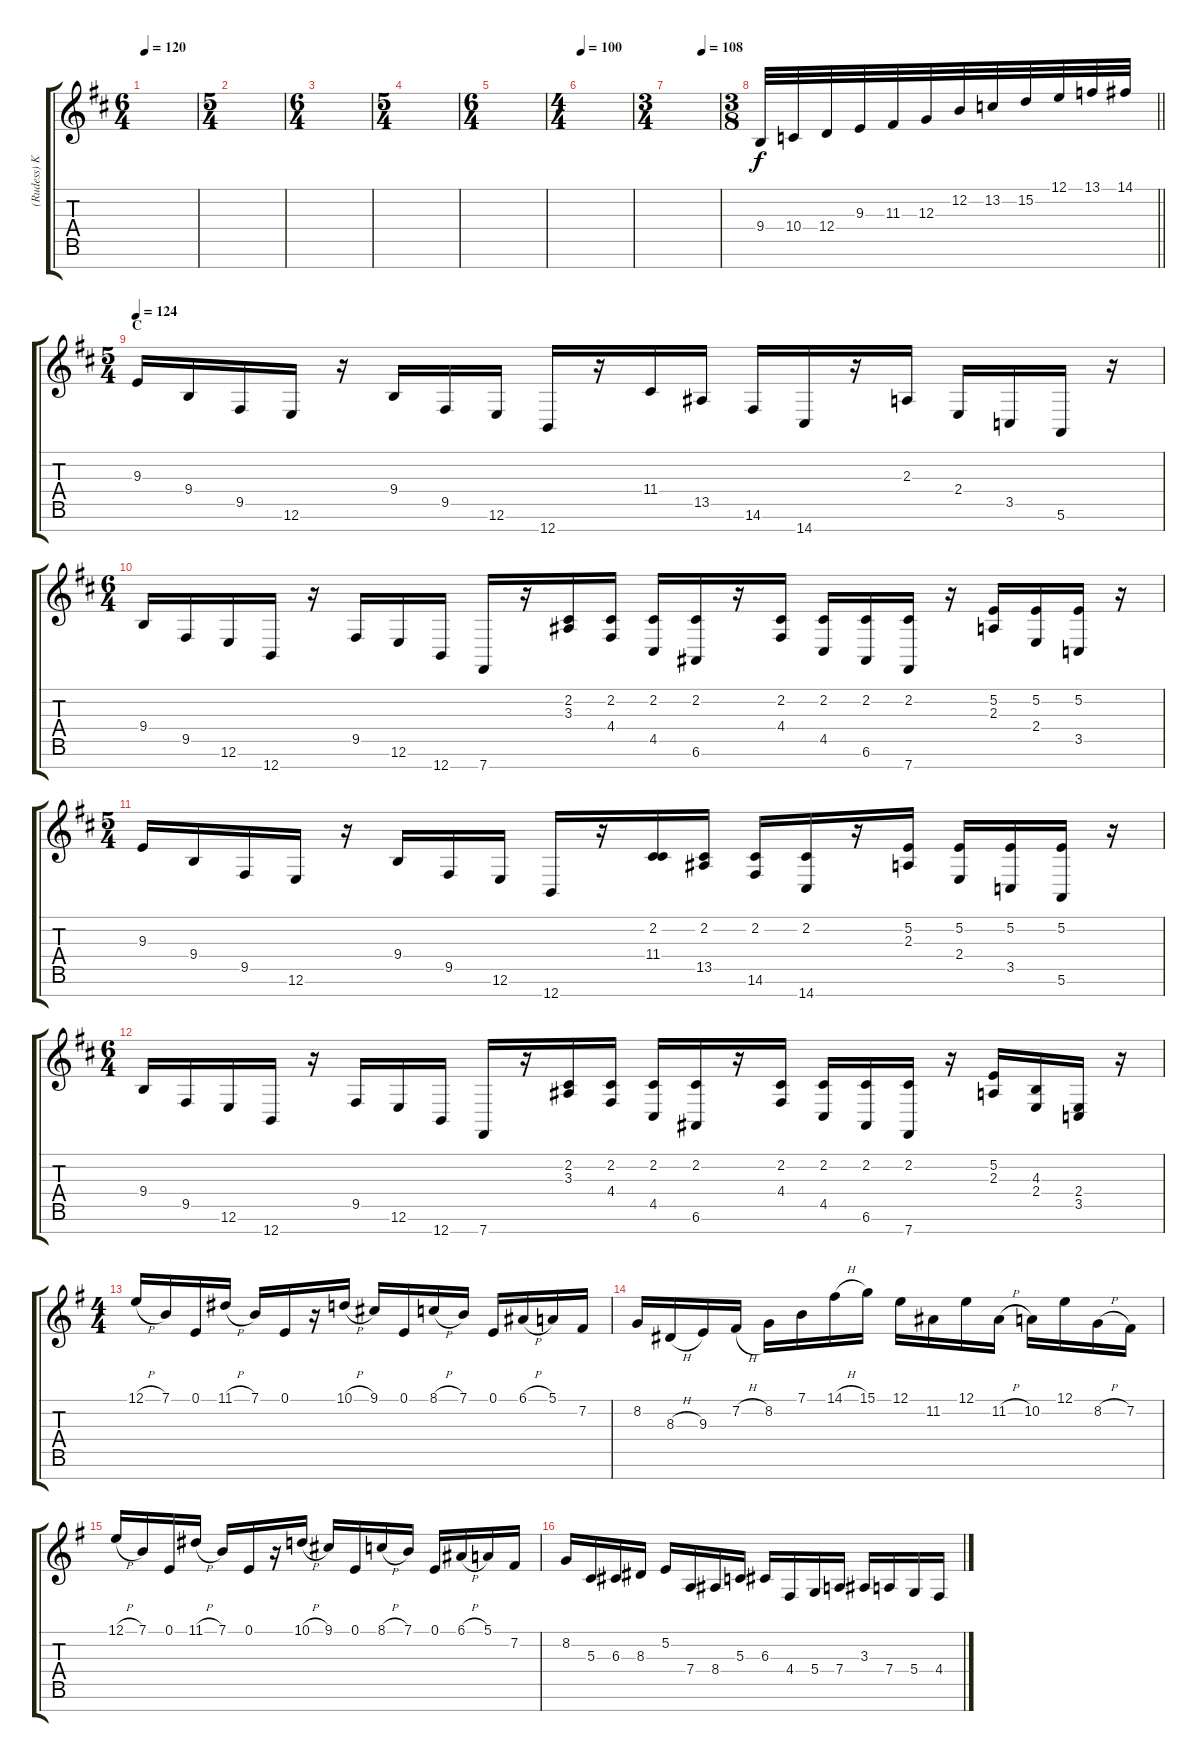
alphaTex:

\track ("(Rudess) Keyboard 1" "(Rudess) K") {instrument acousticgrandpiano}
\staff {score tabs}
\tuning (E4 B3 G3 D3 A2 E2 B1) {hide}
\ts (6 4)
\tempo 120
\clef g2
\ks bminor
|
\ts (5 4)
|
\ts (6 4)
|
\ts (5 4)
|
\ts (6 4)
|
\ts (4 4)
\tempo 100
|
\ts (3 4)
\tempo (108 0.6666666666666666)
|
\ts (3 8)
\barLineRight lightlight
9.4.32{balance 8} 10.4.32 12.4.32 9.3.32 11.3.32 12.3.32 12.2.32 13.2.32 15.2.32 12.1.32 13.1.32 14.1.32 |
\ts (5 4)
\section ("" "C")
\tempo 124
9.3.16{balance 8} 9.4.16 9.5.16 12.6.16 r.16 9.4.16 9.5.16 12.6.16 12.7.16 r.16 11.4.16 13.5.16 14.6.16 14.7.16 r.16 2.3.16 2.4.16 3.5.16 5.6.16 r.16 |
\ts (6 4)
9.4.16 9.5.16 12.6.16 12.7.16 r.16 9.5.16 12.6.16 12.7.16 7.7.16 r.16 (2.2 3.3).16 (2.2 4.4).16 (2.2 4.5).16 (2.2 6.6).16 r.16 (2.2 4.4).16 (2.2 4.5).16 (2.2 6.6).16 (2.2 7.7).16 r.16 (5.2 2.3).16 (5.2 2.4).16 (5.2 3.5).16 r.16 |
\ts (5 4)
9.3.16 9.4.16 9.5.16 12.6.16 r.16 9.4.16 9.5.16 12.6.16 12.7.16 r.16 (2.2 11.4).16 (2.2 13.5).16 (2.2 14.6).16 (2.2 14.7).16 r.16 (5.2 2.3).16 (5.2 2.4).16 (5.2 3.5).16 (5.2 5.6).16 r.16 |
\ts (6 4)
9.4.16 9.5.16 12.6.16 12.7.16 r.16 9.5.16 12.6.16 12.7.16 7.7.16 r.16 (2.2 3.3).16 (2.2 4.4).16 (2.2 4.5).16 (2.2 6.6).16 r.16 (2.2 4.4).16 (2.2 4.5).16 (2.2 6.6).16 (2.2 7.7).16 r.16 (5.2 2.3).16 (4.3 2.4).16 (2.4 3.5).16 r.16 |
\ts (4 4)
\ks eminor
12.1{h}.16{volume 13 balance 5 instrument stringensemble1} 7.1.16 0.1.16 11.1{h}.16 7.1.16 0.1.16 r.16 10.1{h}.16 9.1.16 0.1.16 8.1{h}.16 7.1.16 0.1.16 6.1{h}.16 5.1.16 7.2.16 |
8.2.16 8.3{h}.16 9.3.16 7.2{h}.16 8.2.16 7.1.16 14.1{h}.16 15.1.16 12.1.16 11.2.16 12.1.16 11.2{h}.16 10.2.16 12.1.16 8.2{h}.16 7.2.16 |
12.1{h}.16 7.1.16 0.1.16 11.1{h}.16 7.1.16 0.1.16 r.16 10.1{h}.16 9.1.16 0.1.16 8.1{h}.16 7.1.16 0.1.16 6.1{h}.16 5.1.16 7.2.16 |
8.2.16 5.3.16 6.3.16 8.3.16 5.2.16 7.4.16 8.4.16 5.3.16 6.3.16 4.4.16 5.4.16 7.4.16 3.3.16 7.4.16 5.4.16 4.4.16
